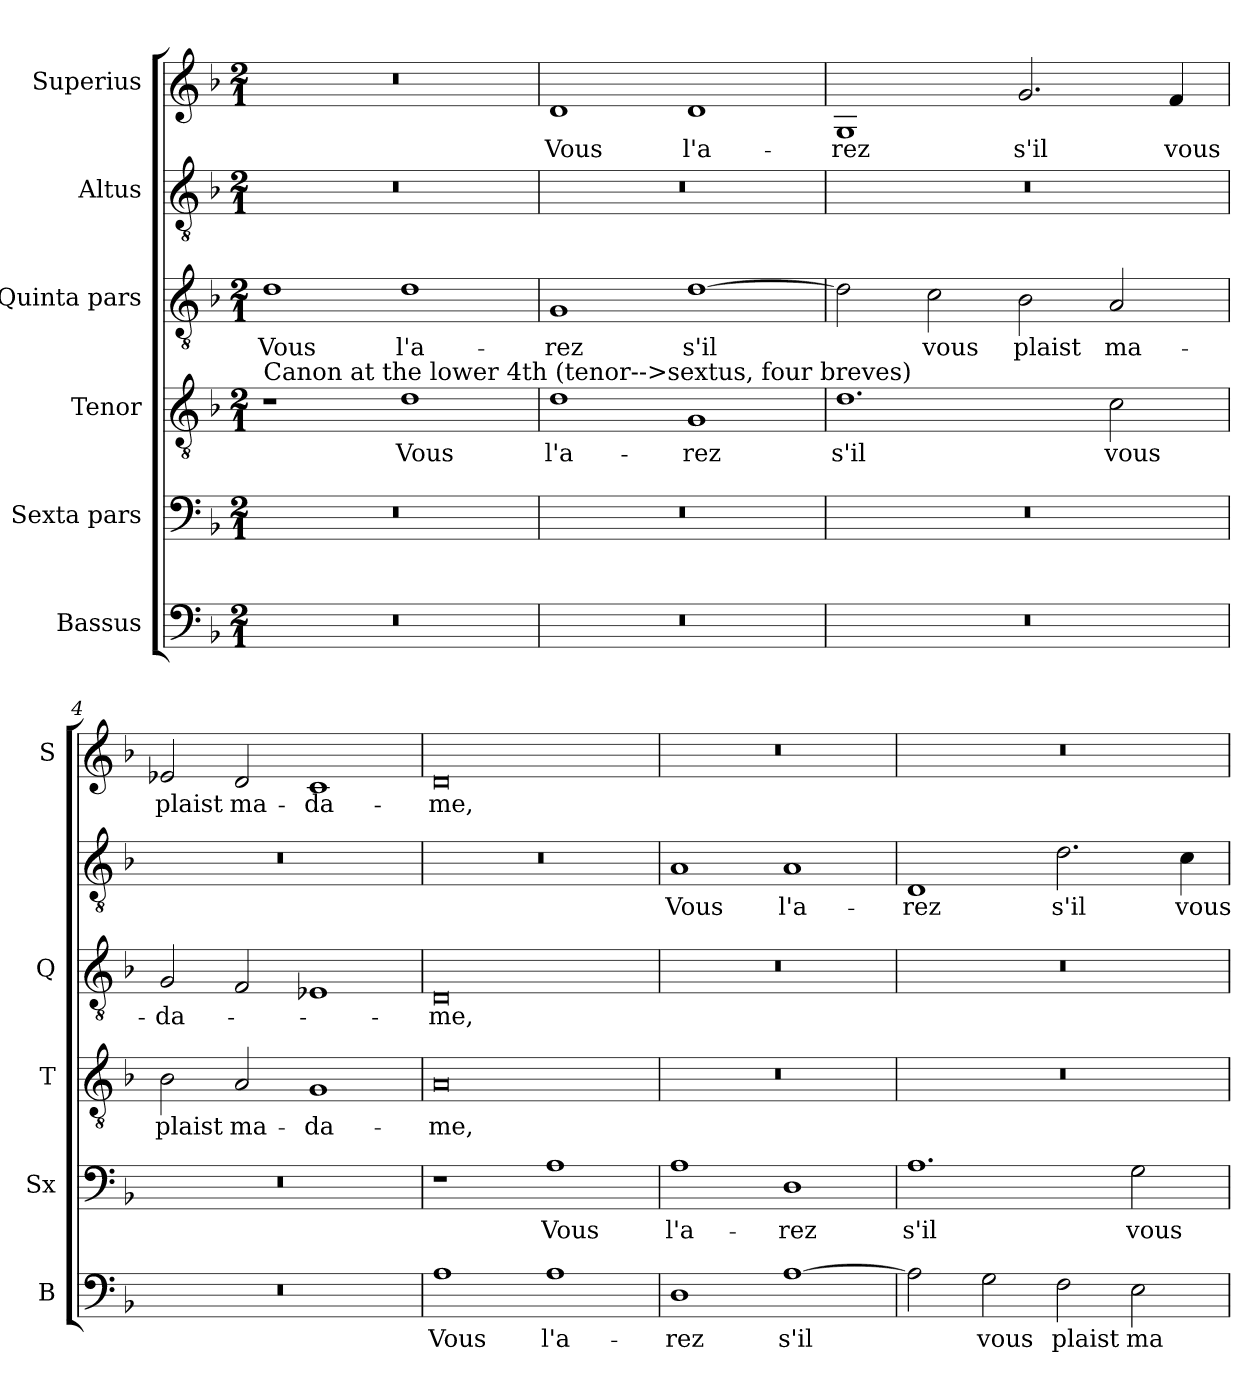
**kern	**text	**kern	**text	**kern	**text	**kern	**text	**kern	**text	**kern	**text
*part6	*part6	*part5	*part5	*part4	*part4	*part3	*part3	*part2	*part2	*part1	*part1
*staff6	*staff6	*staff5	*staff5	*staff4	*staff4	*staff3	*staff3	*staff2	*staff2	*staff1	*staff1
*I"Bassus	*	*I"Sexta pars	*	*I"Tenor	*	*I"Quinta pars	*	*I"Altus	*	*I"Superius	*
*I'B	*	*I'Sx	*	*I'T	*	*I'Q	*	*	*	*I'S	*
*clefF4	*	*clefF4	*	*clefGv2	*	*clefGv2	*	*clefGv2	*	*clefG2	*
*k[b-]	*	*k[b-]	*	*k[b-]	*	*k[b-]	*	*k[b-]	*	*k[b-]	*
*M2/1	*	*M2/1	*	*M2/1	*	*M2/1	*	*M2/1	*	*M2/1	*
=1	=1	=1	=1	=1	=1	=1	=1	=1	=1	=1	=1
!	!	!	!	!LO:TX:a:t=Canon at the lower 4th (tenor-->sextus, four breves)	!	!	!	!	!	!	!
0r	.	0r	.	1r	.	1d	Vous	0r	.	0r	.
.	.	.	.	1d	Vous	1d	l'a-	.	.	.	.
=2	=2	=2	=2	=2	=2	=2	=2	=2	=2	=2	=2
0r	.	0r	.	1d	l'a-	1G	-rez	0r	.	1d	Vous
.	.	.	.	1G	-rez	[1d	s'il	.	.	1d	l'a-
=3	=3	=3	=3	=3	=3	=3	=3	=3	=3	=3	=3
0r	.	0r	.	1.d	s'il	2d\]	.	0r	.	1G	-rez
.	.	.	.	.	.	2c\	vous	.	.	.	.
.	.	.	.	.	.	2B-\	plaist	.	.	2.g/	s'il
.	.	.	.	2c\	vous	2A/	ma-	.	.	.	.
.	.	.	.	.	.	.	.	.	.	4f/	vous
=4	=4	=4	=4	=4	=4	=4	=4	=4	=4	=4	=4
0r	.	0r	.	2B-\	plaist	2G/	-da-	0r	.	2e-X/	plaist
.	.	.	.	2A/	ma-	2F/	.	.	.	2d/	ma-
.	.	.	.	1G	-da-	1E-X	.	.	.	1c	-da-
=5	=5	=5	=5	=5	=5	=5	=5	=5	=5	=5	=5
1A	Vous	1r	.	0A	-me,	0D	-me,	0r	.	0d	-me,
1A	l'a-	1A	Vous	.	.	.	.	.	.	.	.
=6	=6	=6	=6	=6	=6	=6	=6	=6	=6	=6	=6
1D	-rez	1A	l'a-	0r	.	0r	.	1A	Vous	0r	.
[1A	s'il	1D	-rez	.	.	.	.	1A	l'a-	.	.
=7	=7	=7	=7	=7	=7	=7	=7	=7	=7	=7	=7
2A\]	.	1.A	s'il	0r	.	0r	.	1D	-rez	0r	.
2G\	vous	.	.	.	.	.	.	.	.	.	.
2F\	plaist	.	.	.	.	.	.	2.d\	s'il	.	.
2E\	ma-	2G\	vous	.	.	.	.	.	.	.	.
.	.	.	.	.	.	.	.	4c\	vous	.	.
=	=	=	=	=	=	=	=	=	=	=	=
*-	*-	*-	*-	*-	*-	*-	*-	*-	*-	*-	*-
